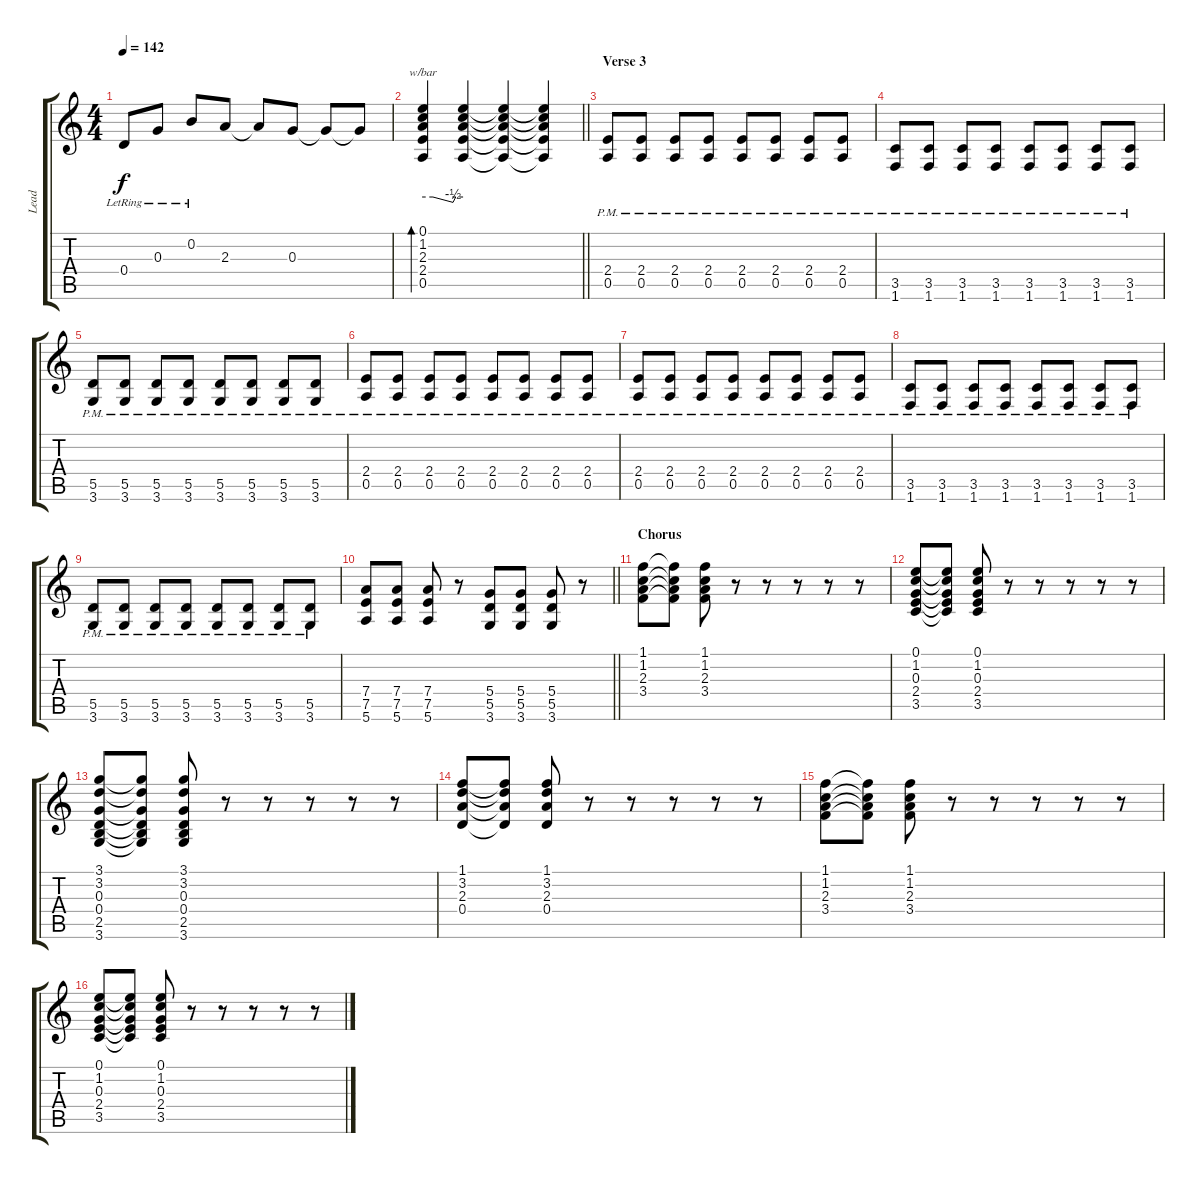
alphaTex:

\track ("Lead" "Lead") {instrument electricguitarclean}
\staff {score tabs}
\tuning (E4 B3 G3 D3 A2 E2) {hide}
\ts (4 4)
\tempo 142
\clef g2
\ks c
0.4{lr}.8{dy f} 0.3{lr}.8 0.2{lr}.8 2.3.8 2.3{t}.8 0.3.8 0.3{t}.8 0.3{t}.8 |
\barLineRight lightlight
(0.1 1.2 2.3 2.4 0.5).4{tbe (custom default 0 0 15 0 45 -2 49 0 60 0) bd 120} (0.1{t} 1.2{t} 2.3{t} 2.4{t} 0.5{t}).4 (0.1{t} 1.2{t} 2.3{t} 2.4{t} 0.5{t}).4 (0.1{t} 1.2{t} 2.3{t} 2.4{t} 0.5{t}).4 |
\section ("" "Verse 3")
(2.4{pm} 0.5{pm}).8 (2.4{pm} 0.5{pm}).8 (2.4{pm} 0.5{pm}).8 (2.4{pm} 0.5{pm}).8 (2.4{pm} 0.5{pm}).8 (2.4{pm} 0.5{pm}).8 (2.4{pm} 0.5{pm}).8 (2.4{pm} 0.5{pm}).8 |
(3.5{pm} 1.6{pm}).8 (3.5{pm} 1.6{pm}).8 (3.5{pm} 1.6{pm}).8 (3.5{pm} 1.6{pm}).8 (3.5{pm} 1.6{pm}).8 (3.5{pm} 1.6{pm}).8 (3.5{pm} 1.6{pm}).8 (3.5{pm} 1.6{pm}).8 |
(5.5{pm} 3.6{pm}).8 (5.5{pm} 3.6{pm}).8 (5.5{pm} 3.6{pm}).8 (5.5{pm} 3.6{pm}).8 (5.5{pm} 3.6{pm}).8 (5.5{pm} 3.6{pm}).8 (5.5{pm} 3.6{pm}).8 (5.5{pm} 3.6{pm}).8 |
(2.4{pm} 0.5{pm}).8 (2.4{pm} 0.5{pm}).8 (2.4{pm} 0.5{pm}).8 (2.4{pm} 0.5{pm}).8 (2.4{pm} 0.5{pm}).8 (2.4{pm} 0.5{pm}).8 (2.4{pm} 0.5{pm}).8 (2.4{pm} 0.5{pm}).8 |
(2.4{pm} 0.5{pm}).8 (2.4{pm} 0.5{pm}).8 (2.4{pm} 0.5{pm}).8 (2.4{pm} 0.5{pm}).8 (2.4{pm} 0.5{pm}).8 (2.4{pm} 0.5{pm}).8 (2.4{pm} 0.5{pm}).8 (2.4{pm} 0.5{pm}).8 |
(3.5{pm} 1.6{pm}).8 (3.5{pm} 1.6{pm}).8 (3.5{pm} 1.6{pm}).8 (3.5{pm} 1.6{pm}).8 (3.5{pm} 1.6{pm}).8 (3.5{pm} 1.6{pm}).8 (3.5{pm} 1.6{pm}).8 (3.5{pm} 1.6{pm}).8 |
(5.5{pm} 3.6{pm}).8 (5.5{pm} 3.6{pm}).8 (5.5{pm} 3.6{pm}).8 (5.5{pm} 3.6{pm}).8 (5.5{pm} 3.6{pm}).8 (5.5{pm} 3.6{pm}).8 (5.5{pm} 3.6{pm}).8 (5.5{pm} 3.6{pm}).8 |
\barLineRight lightlight
(7.4 7.5 5.6).8 (7.4 7.5 5.6).8 (7.4 7.5 5.6).8 r.8 (5.4 5.5 3.6).8 (5.4 5.5 3.6).8 (5.4 5.5 3.6).8 r.8 |
\section ("" "Chorus")
(1.1 1.2 2.3 3.4).8 (1.1{t} 1.2{t} 2.3{t} 3.4{t}).8 (1.1 1.2 2.3 3.4).8 r.8 r.8 r.8 r.8 r.8 |
(0.1 1.2 0.3 2.4 3.5).8 (0.1{t} 1.2{t} 0.3{t} 2.4{t} 3.5{t}).8 (0.1 1.2 0.3 2.4 3.5).8 r.8 r.8 r.8 r.8 r.8 |
(3.1 3.2 0.3 0.4 2.5 3.6).8 (3.1{t} 3.2{t} 0.3{t} 0.4{t} 2.5{t} 3.6{t}).8 (3.1 3.2 0.3 0.4 2.5 3.6).8 r.8 r.8 r.8 r.8 r.8 |
(1.1 3.2 2.3 0.4).8 (1.1{t} 3.2{t} 2.3{t} 0.4{t}).8 (1.1 3.2 2.3 0.4).8 r.8 r.8 r.8 r.8 r.8 |
(1.1 1.2 2.3 3.4).8 (1.1{t} 1.2{t} 2.3{t} 3.4{t}).8 (1.1 1.2 2.3 3.4).8 r.8 r.8 r.8 r.8 r.8 |
(0.1 1.2 0.3 2.4 3.5).8 (0.1{t} 1.2{t} 0.3{t} 2.4{t} 3.5{t}).8 (0.1 1.2 0.3 2.4 3.5).8 r.8 r.8 r.8 r.8 r.8
